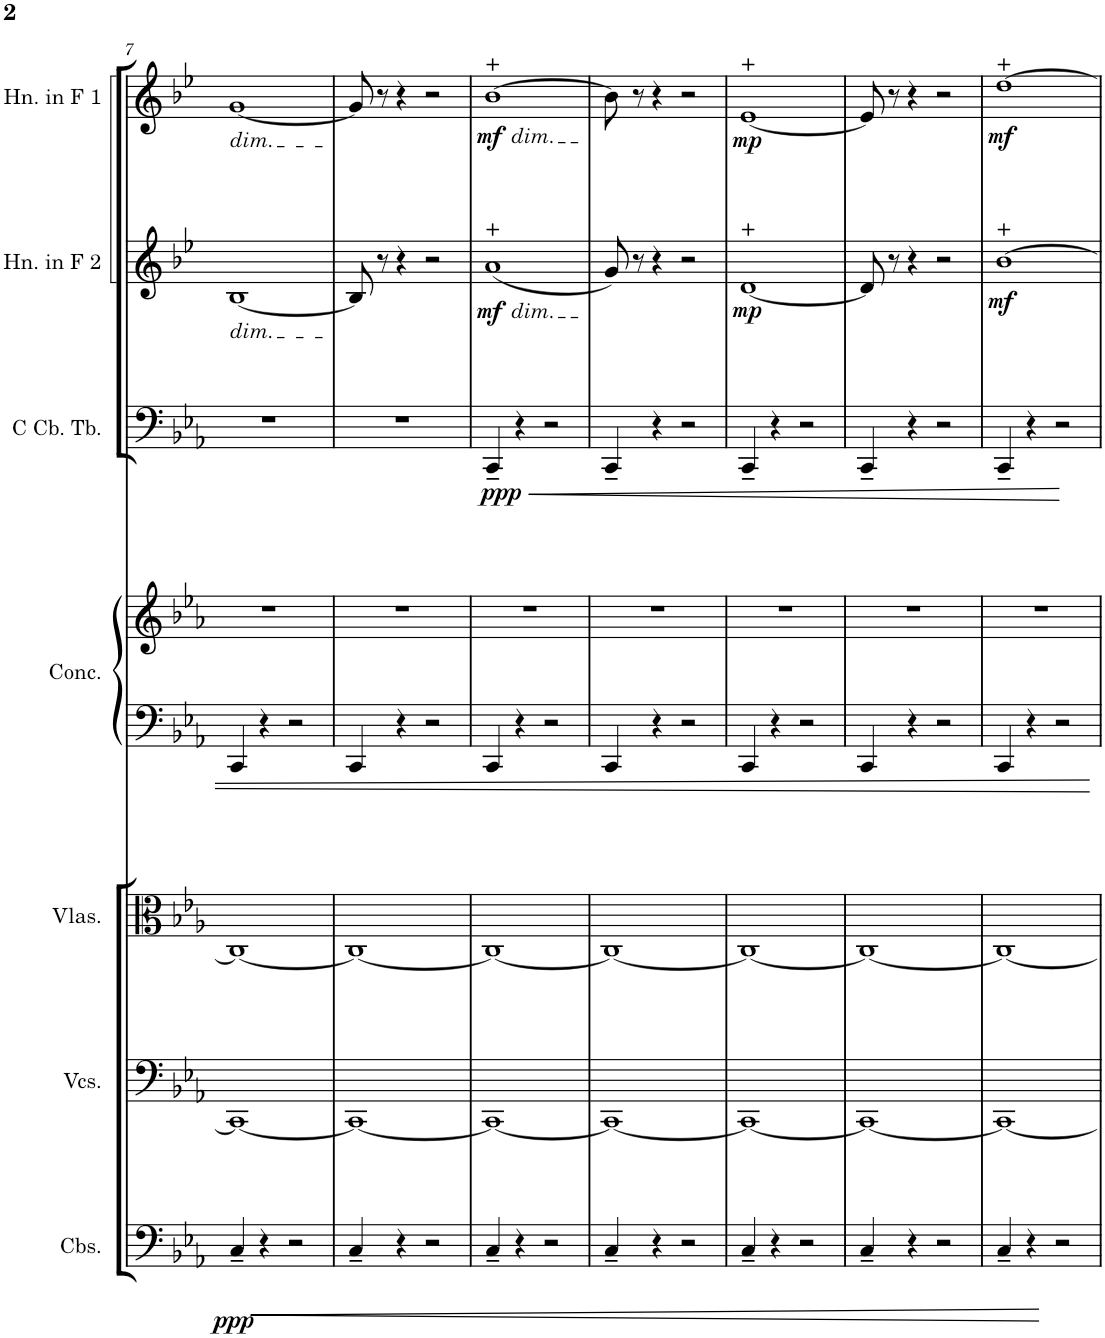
**kern	**dynam	**kern	**kern	**kern	**kern	**kern	**dynam	**kern	**dynam	**kern	**dynam
*part7	*part7	*part6	*part5	*part4	*part4	*part3	*part3	*part2	*part2	*part1	*part1
*staff8	*staff8	*staff7	*staff6	*staff5	*staff4	*staff3	*staff3	*staff2	*staff2	*staff1	*staff1
*I"Contrabasses	*	*I"Violoncellos	*I"Violas	*I"Concertina	*	*I"C Contrabass Tuba	*	*I"Horn in F 2	*	*I"Horn in F 1	*
*I'Cbs.	*	*I'Vcs.	*I'Vlas.	*I'Conc.	*	*I'C Cb. Tb.	*	*I'Hn. in F 2	*	*I'Hn. in F 1	*
!!LO:PB:g=z
*clefF4	*	*clefF4	*clefC3	*clefF4	*clefG2	*clefF4	*	*clefG2	*	*clefG2	*
*Trd7c12	*	*	*	*	*	*	*	*Trd4c7	*	*Trd4c7	*
*k[b-e-a-]	*	*k[b-e-a-]	*k[b-e-a-]	*k[b-e-a-]	*k[b-e-a-]	*k[b-e-a-]	*	*k[b-e-]	*	*k[b-e-]	*
*M4/4	*	*M4/4	*M4/4	*M4/4	*M4/4	*M4/4	*	*M4/4	*	*M4/4	*
=7	=7	=7	=7	=7	=7	=7	=7	=7	=7	=7	=7
!	!	!	!	!	!	!	!	!	!	!LO:TX:b:i:t=dim.	!
!	!	!	!	!	!	!	!	!LO:TX:b:i:t=dim.	!	!	!
!	!LO:DY:b	!	!	!	!	!	!	!	!	!	!
4C~/	ppp	1CC_	1C_	4CC/	1r	1r	.	[1B-	.	[1g	.
!	!LO:HP:b	!	!	!	!	!	!	!	!	!	!
4r	<	.	.	4r	.	.	.	.	.	.	.
2r	.	.	.	2r	.	.	.	.	.	.	.
=8	=8	=8	=8	=8	=8	=8	=8	=8	=8	=8	=8
4C~/	.	1CC_	1C_	4CC/	1r	1r	.	8B-/]	.	8g/]	.
.	.	.	.	.	.	.	.	8r	.	8r	.
4r	.	.	.	4r	.	.	.	4r	.	4r	.
2r	.	.	.	2r	.	.	.	2r	.	2r	.
=9	=9	=9	=9	=9	=9	=9	=9	=9	=9	=9	=9
!	!	!	!	!	!	!	!	!	!	!LO:TX:b:i:t=dim.	!
!	!	!	!	!	!	!	!	!LO:TX:b:i:t=dim.	!	!	!
!	!	!	!	!	!	!	!LO:HP:b	!	!	!	!
!	!	!	!	!	!	!	!LO:DY:n=1:b	!	!LO:DY:b	!	!LO:DY:b
4C~/	.	1CC_	1C_	4CC/	1r	4CC~/	< ppp	(1a	mf	[1b-	mf
4r	.	.	.	4r	.	4r	.	.	.	.	.
2r	.	.	.	2r	.	2r	.	.	.	.	.
=10	=10	=10	=10	=10	=10	=10	=10	=10	=10	=10	=10
4C~/	.	1CC_	1C_	4CC/	1r	4CC~/	.	8g/)	.	8b-\]	.
.	.	.	.	.	.	.	.	8r	.	8r	.
4r	.	.	.	4r	.	4r	.	4r	.	4r	.
2r	.	.	.	2r	.	2r	.	2r	.	2r	.
=11	=11	=11	=11	=11	=11	=11	=11	=11	=11	=11	=11
!	!	!	!	!	!	!	!	!	!LO:DY:b	!	!LO:DY:b
4C~/	.	1CC_	1C_	4CC/	1r	4CC~/	.	[1d	mp	[1e-	mp
4r	.	.	.	4r	.	4r	.	.	.	.	.
2r	.	.	.	2r	.	2r	.	.	.	.	.
=12	=12	=12	=12	=12	=12	=12	=12	=12	=12	=12	=12
4C~/	.	1CC_	1C_	4CC/	1r	4CC~/	.	8d/]	.	8e-/]	.
.	.	.	.	.	.	.	.	8r	.	8r	.
4r	.	.	.	4r	.	4r	.	4r	.	4r	.
2r	.	.	.	2r	.	2r	.	2r	.	2r	.
=13	=13	=13	=13	=13	=13	=13	=13	=13	=13	=13	=13
!	!	!	!	!	!	!	!	!	!LO:DY:b	!	!LO:DY:b
4C~/	.	1CC_	1C_	4CC/	1r	4CC~/	.	[1b-	mf	[1dd	mf
4r	.	.	.	4r	.	4r	.	.	.	.	.
2r	.	.	.	2r	.	2r	[	.	.	.	.
.	[	.	.	.	.	.	.	.	.	.	.
=	=	=	=	=	=	=	=	=	=	=	=
*-	*-	*-	*-	*-	*-	*-	*-	*-	*-	*-	*-
